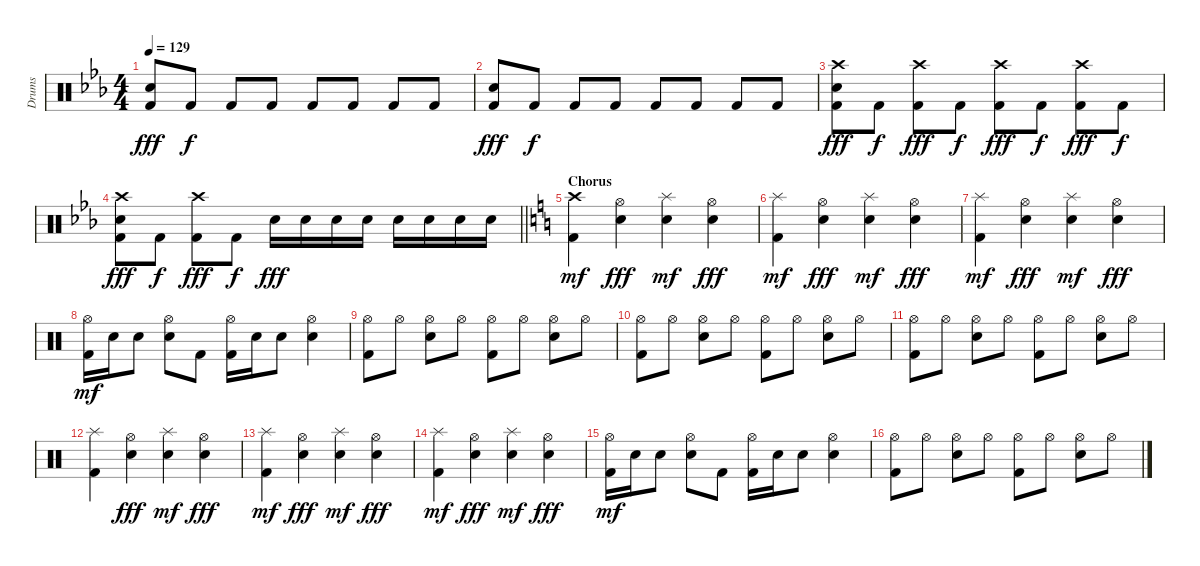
\track ("Drums" "Drums") {instrument percussion}
\staff {score}
\articulation defaults
\ts (4 4)
\tempo 129
\clef neutral
\ks eb
("Snare (hit) 2" "Kick (hit) 2").8{dy fff} "Kick (hit) 2".8{dy f} "Kick (hit) 2".8 "Kick (hit) 2".8 "Kick (hit) 2".8 "Kick (hit) 2".8 "Kick (hit) 2".8 "Kick (hit) 2".8 |
("Snare (hit) 2" "Kick (hit) 2").8{dy fff} "Kick (hit) 2".8{dy f} "Kick (hit) 2".8 "Kick (hit) 2".8 "Kick (hit) 2".8 "Kick (hit) 2".8 "Kick (hit) 2".8 "Kick (hit) 2".8 |
("Crash high (hit)" "Snare (hit) 2" "Kick (hit) 2").8{dy fff} "Kick (hit) 2".8{dy f} ("Crash high (hit)" "Kick (hit) 2").8{dy fff} "Kick (hit) 2".8{dy f} ("Crash high (hit)" "Kick (hit) 2").8{dy fff} "Kick (hit) 2".8{dy f} ("Crash high (hit)" "Kick (hit) 2").8{dy fff} "Kick (hit) 2".8{dy f} |
\barLineRight lightlight
("Crash high (hit)" "Snare (hit) 2" "Kick (hit) 2").8{dy fff} "Kick (hit) 2".8{dy f} ("Crash high (hit)" "Kick (hit) 2").8{dy fff} "Kick (hit) 2".8{dy f} "Electric Snare (hit)".16{dy fff} "Electric Snare (hit)".16 "Electric Snare (hit)".16 "Electric Snare (hit)".16 "Electric Snare (hit)".16 "Electric Snare (hit)".16 "Electric Snare (hit)".16 "Electric Snare (hit)".16 |
\section ("" "Chorus")
\ks c
("Crash high (hit)" "Kick (hit) 2").4{dy mf} ("Hi-Hat (open)" "Electric Snare (hit)").4{dy fff} ("Splash (hit)" "Electric Snare (hit)").4{dy mf} ("Hi-Hat (open)" "Electric Snare (hit)").4{dy fff} |
("Splash (hit)" "Kick (hit) 2").4{dy mf} ("Hi-Hat (open)" "Electric Snare (hit)").4{dy fff} ("Splash (hit)" "Electric Snare (hit)").4{dy mf} ("Hi-Hat (open)" "Electric Snare (hit)").4{dy fff} |
("Splash (hit)" "Kick (hit) 2").4{dy mf} ("Hi-Hat (open)" "Electric Snare (hit)").4{dy fff} ("Splash (hit)" "Electric Snare (hit)").4{dy mf} ("Hi-Hat (open)" "Electric Snare (hit)").4{dy fff} |
("Hi-Hat (open)" "Kick (hit) 2").16{dy mf} "Electric Snare (hit)".16 "Electric Snare (hit)".8 ("Hi-Hat (open)" "Electric Snare (hit)").8 "Kick (hit) 2".8 ("Hi-Hat (open)" "Kick (hit) 2").16 "Electric Snare (hit)".16 "Electric Snare (hit)".8 ("Hi-Hat (open)" "Electric Snare (hit)").4 |
("Hi-Hat (open)" "Kick (hit) 2").8 "Hi-Hat (open)".8 ("Hi-Hat (open)" "Electric Snare (hit)").8 "Hi-Hat (open)".8 ("Hi-Hat (open)" "Kick (hit) 2").8 "Hi-Hat (open)".8 ("Hi-Hat (open)" "Electric Snare (hit)").8 "Hi-Hat (open)".8 |
("Hi-Hat (open)" "Kick (hit) 2").8 "Hi-Hat (open)".8 ("Hi-Hat (open)" "Electric Snare (hit)").8 "Hi-Hat (open)".8 ("Hi-Hat (open)" "Kick (hit) 2").8 "Hi-Hat (open)".8 ("Hi-Hat (open)" "Electric Snare (hit)").8 "Hi-Hat (open)".8 |
("Hi-Hat (open)" "Kick (hit) 2").8 "Hi-Hat (open)".8 ("Hi-Hat (open)" "Electric Snare (hit)").8 "Hi-Hat (open)".8 ("Hi-Hat (open)" "Kick (hit) 2").8 "Hi-Hat (open)".8 ("Hi-Hat (open)" "Electric Snare (hit)").8 "Hi-Hat (open)".8 |
("Splash (hit)" "Kick (hit) 2").4 ("Hi-Hat (open)" "Electric Snare (hit)").4{dy fff} ("Splash (hit)" "Electric Snare (hit)").4{dy mf} ("Hi-Hat (open)" "Electric Snare (hit)").4{dy fff} |
("Splash (hit)" "Kick (hit) 2").4{dy mf} ("Hi-Hat (open)" "Electric Snare (hit)").4{dy fff} ("Splash (hit)" "Electric Snare (hit)").4{dy mf} ("Hi-Hat (open)" "Electric Snare (hit)").4{dy fff} |
("Splash (hit)" "Kick (hit) 2").4{dy mf} ("Hi-Hat (open)" "Electric Snare (hit)").4{dy fff} ("Splash (hit)" "Electric Snare (hit)").4{dy mf} ("Hi-Hat (open)" "Electric Snare (hit)").4{dy fff} |
("Hi-Hat (open)" "Kick (hit) 2").16{dy mf} "Electric Snare (hit)".16 "Electric Snare (hit)".8 ("Hi-Hat (open)" "Electric Snare (hit)").8 "Kick (hit) 2".8 ("Hi-Hat (open)" "Kick (hit) 2").16 "Electric Snare (hit)".16 "Electric Snare (hit)".8 ("Hi-Hat (open)" "Electric Snare (hit)").4 |
("Hi-Hat (open)" "Kick (hit) 2").8 "Hi-Hat (open)".8 ("Hi-Hat (open)" "Electric Snare (hit)").8 "Hi-Hat (open)".8 ("Hi-Hat (open)" "Kick (hit) 2").8 "Hi-Hat (open)".8 ("Hi-Hat (open)" "Electric Snare (hit)").8 "Hi-Hat (open)".8
